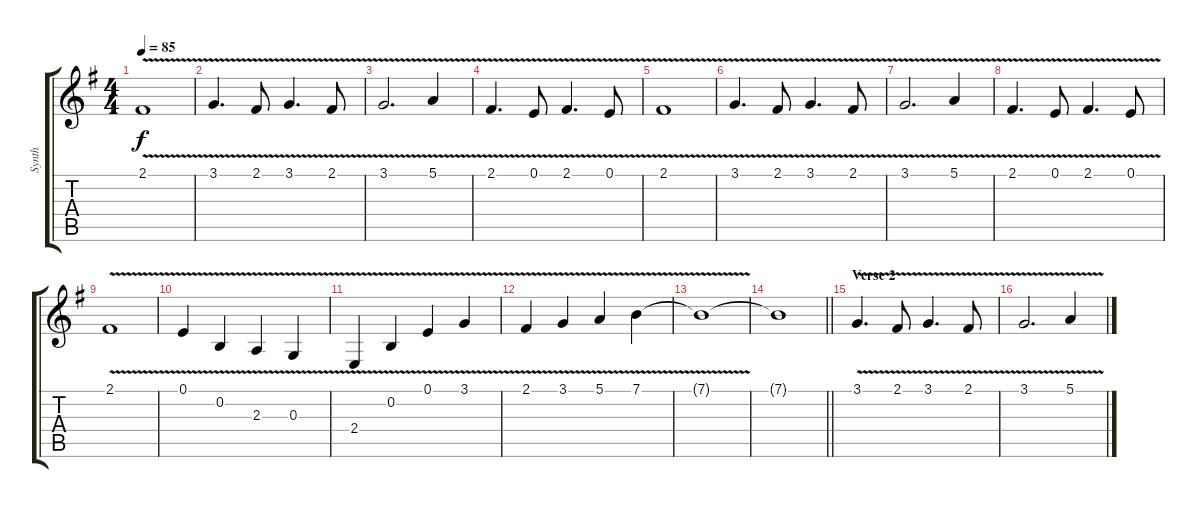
\track ("Synth" "Synth") {instrument choiraahs}
\staff {score tabs}
\tuning (E4 B3 G3 D3 A2 E2) {hide}
\ts (4 4)
\tempo 85
\clef g2
\ks g
2.1{v}.1{dy f} |
3.1{v}.4{d} 2.1{v}.8 3.1{v}.4{d} 2.1{v}.8 |
3.1{v}.2{d} 5.1{v}.4 |
2.1{v}.4{d} 0.1{v}.8 2.1{v}.4{d} 0.1{v}.8 |
2.1{v}.1 |
3.1{v}.4{d} 2.1{v}.8 3.1{v}.4{d} 2.1{v}.8 |
3.1{v}.2{d} 5.1{v}.4 |
2.1{v}.4{d} 0.1{v}.8 2.1{v}.4{d} 0.1{v}.8 |
2.1{v}.1 |
0.1{v}.4 0.2{v}.4 2.3{v}.4 0.3{v}.4 |
2.4{v}.4 0.2{v}.4 0.1{v}.4 3.1{v}.4 |
2.1{v}.4 3.1{v}.4 5.1{v}.4 7.1{v}.4 |
7.1{t}.1 |
\barLineRight lightlight
7.1{t}.1 |
\section ("" "Verse 2")
3.1{v}.4{d volume 10} 2.1{v}.8 3.1{v}.4{d} 2.1{v}.8 |
3.1{v}.2{d} 5.1{v}.4
